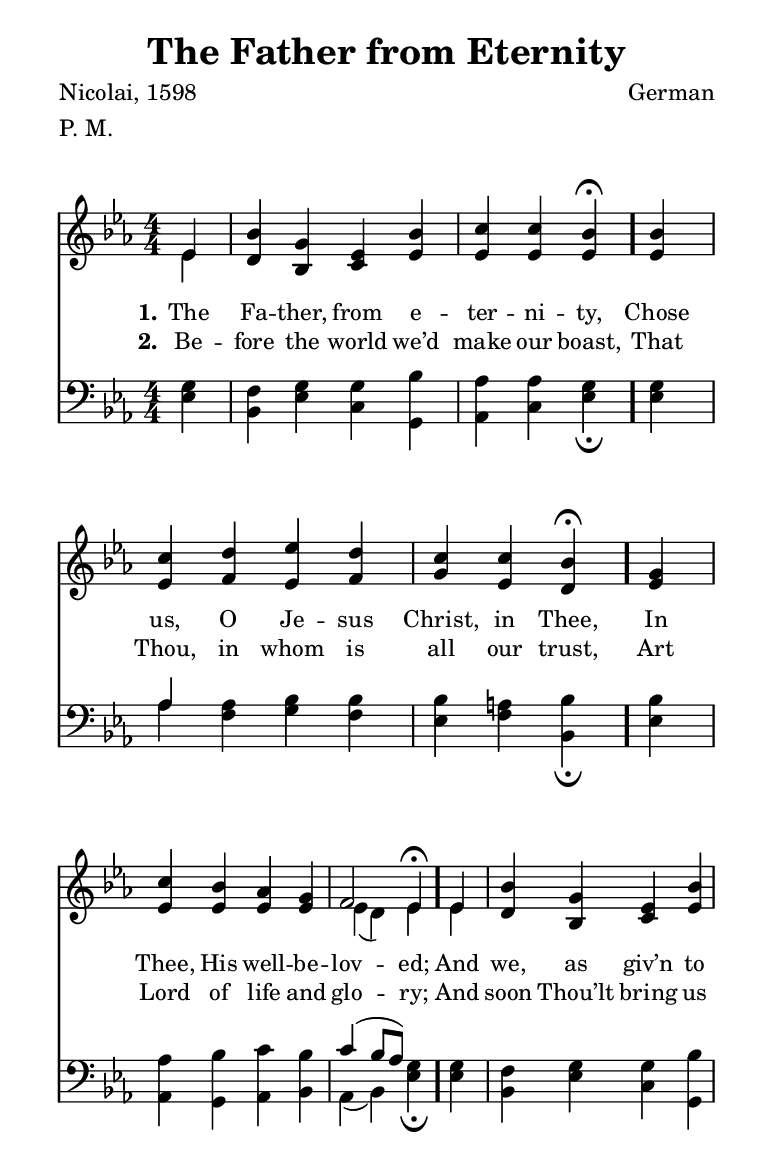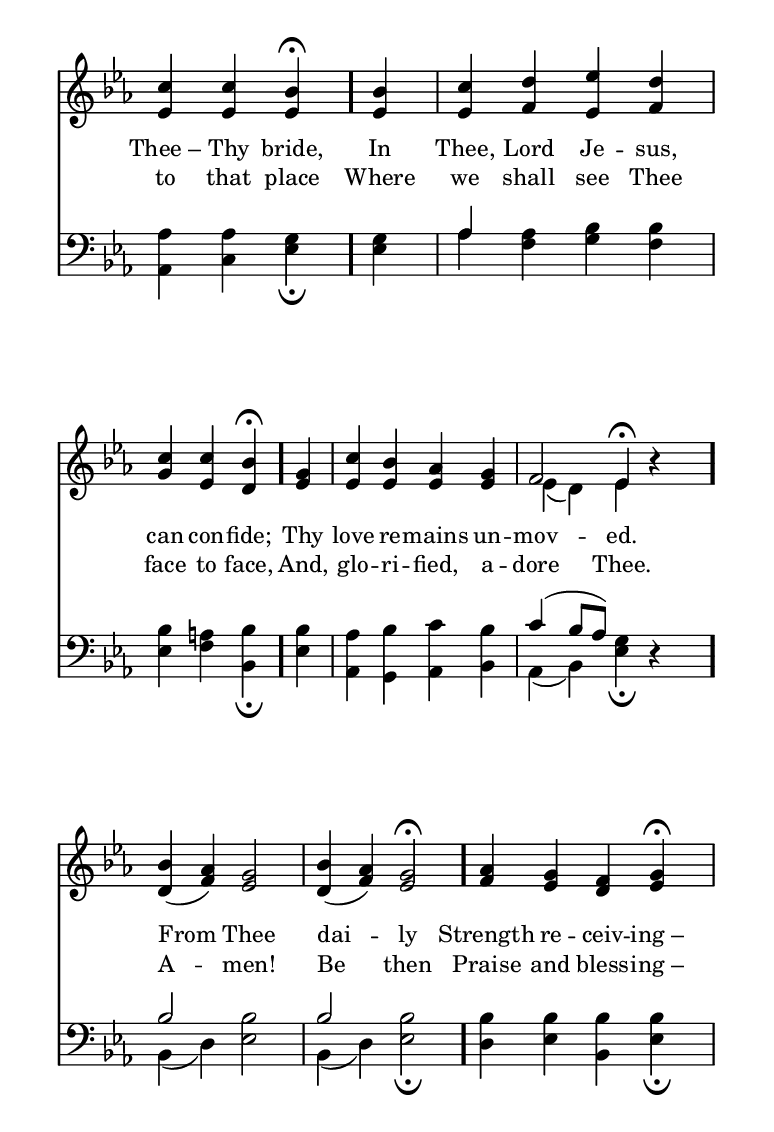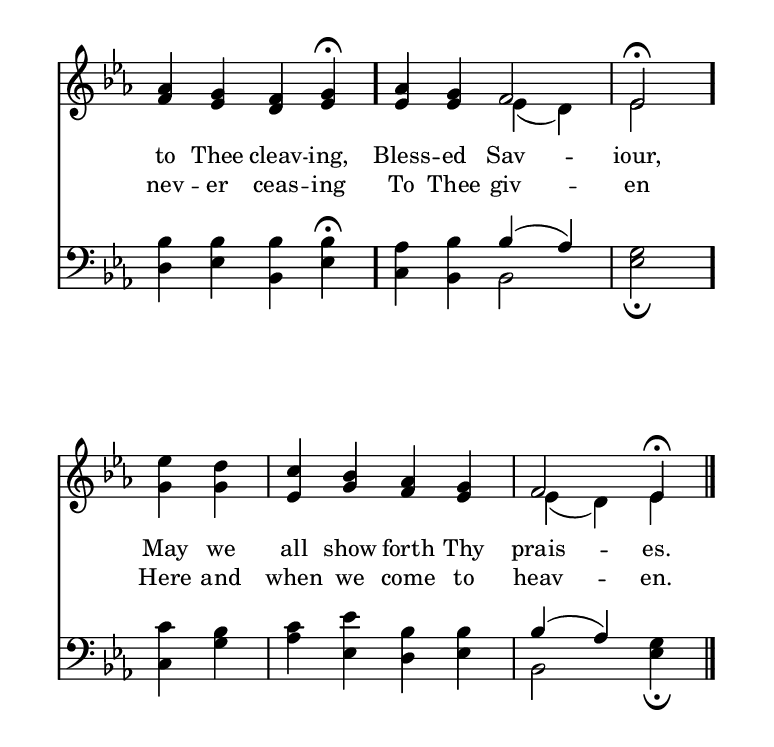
\include "common/global.ily"
\paper {
  \include "common/paper.ily"
}

\header{
  hymnnumber = "378"
  title = "The Father from Eternity"
  tunename = ""
  meter = "P. M."
  poet = "Nicolai, 1598"
  composer = "German"
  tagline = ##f
}

ta = { \tempo 4=80 }
tb = { \tempo 4=40 }

global = {
  \include "common/overrides.ily"
  \override Staff.TimeSignature.style = #'numbered
  \time 4/4
  \override Score.MetronomeMark.transparent = ##t % hide all fermata changes too
  \ta
  \key ees \major
  \partial 4
  \autoBeamOff
}

notesSoprano = {
\global
\relative c' {

  ees | bes' g ees bes' | c c \tb bes\fermata \ta
  bes4 | c d ees d | c c \tb bes\fermata \ta
  g4 | c bes aes g | f2 \tb ees4\fermata \ta
  ees | bes' g ees bes' | c c \tb bes\fermata \ta
  bes4 | c d ees d | c c \tb bes\fermata \ta
  g4 | c bes aes g | f2 \tb ees4\fermata \ta r4

  bes'4( aes) g2 | bes4( aes) \tb g2\fermata \ta |
  aes4 g f \tb g\fermata \ta | aes4 g f \tb g\fermata \ta
  aes4 g f2 | \tb ees\fermata \ta
  ees'4 d | c bes aes g | f2 \tb ees4\fermata \ta

  \bar "|."

}
}

notesAlto = {
\global
\relative e' {

  ees4 | d bes c ees | ees ees ees
  ees | ees f ees f | g ees d
  ees | ees ees ees ees | ees( d) ees
  ees4 | d bes c ees | ees ees ees
  ees | ees f ees f | g ees d
  ees | ees ees ees ees | ees( d) ees r4

  d4( f) ees2 | d4( f) ees2 |
  f4 ees d ees | f4 ees d ees |
  ees4 ees ees( d) | ees2
  g4 g | ees g f ees | ees( d) ees


}
}

notesTenor = {
\global
\relative a {

  g4 | f g g bes | aes aes g
  g4 | aes aes bes bes | bes a bes
  bes4 | aes bes c bes | c( bes8[ aes]) g4
  g4 | f g g bes | aes aes g
  g4 | aes aes bes bes | bes a bes
  bes4 | aes bes c bes | c( bes8[ aes]) g4 r4

  bes2 bes | bes bes |
  bes4 bes bes bes | bes bes bes bes |
  aes bes bes( aes) | g2
  c4 bes | c ees bes bes | bes( aes) g

}
}

notesBass = {
\global
\relative f {

  ees4 | bes ees c g | aes c ees_\fermata
  ees4 | aes f g f | ees f bes,_\fermata
  ees | aes, g aes bes | aes( bes) ees_\fermata
  ees4 | bes ees c g | aes c ees_\fermata
  ees4 | aes f g f | ees f bes,_\fermata
  ees | aes, g aes bes | aes( bes) ees_\fermata r4

  bes4( d) ees2 | bes4( d) ees2_\fermata |
  d4 ees bes ees_\fermata | d4 ees bes ees\fermata |
  c4 bes bes2 | ees_\fermata
  c4 g' | aes ees d ees | bes2 ees4_\fermata

}
}

wordsA = \lyricmode {
\set stanza = "1."

The Fa -- ther, from e -- ter -- ni -- ty, \bar "."
Chose us, O Je -- sus Christ, in Thee, \bar "."
In Thee, His well -- be -- lov -- ed; \bar "."
And we, as giv’n to Thee_– Thy bride, \bar "."
In Thee, Lord Je -- sus, can con -- fide; \bar "."
Thy love re -- mains un -- mov -- ed. \bar "."
From Thee dai -- ly \bar "."
Strength re -- ceiv -- ing_– to Thee cleav -- ing, \bar "."
Bless -- ed Sav -- iour, \bar "."
May we all show forth Thy prais -- es. \bar "."

}

wordsB = \lyricmode {
\set stanza = "2."

Be -- fore the world we’d make our boast,
That Thou, in whom is all our trust,
Art Lord of life and glo -- ry;
And soon Thou’lt bring us to that place
Where we shall see Thee face to face,
And, glo -- ri -- fied, a -- dore Thee.
A -- men! Be then
Praise and bless -- ing_– nev -- er ceas -- ing
To Thee giv -- en
Here and when we come to heav -- en.

}

\score {
  \context ChoirStaff <<
    \context Staff = upper <<
      \set Staff.autoBeaming = ##f
      \set ChoirStaff.systemStartDelimiter = #'SystemStartBar
      \set ChoirStaff.printPartCombineTexts = ##f
      \partcombine #'(2 . 9) \notesSoprano \notesAlto
      \context NullVoice = sopranos { \voiceOne << \notesSoprano >> }
      \context Lyrics = one \lyricsto sopranos \wordsA
      \context Lyrics = two \lyricsto sopranos \wordsB
    >>
    \context Staff = men <<
      \set Staff.autoBeaming = ##f
      \clef bass
      \set ChoirStaff.printPartCombineTexts = ##f
      \partcombine #'(2 . 9) \notesTenor \notesBass
    >>
  >>
  \layout {
    \include "common/layout.ily"
  }
  \midi{
    \include "common/midi.ily"
  }
}

\version "2.19.49"  % necessary for upgrading to future LilyPond versions.

% vi:set et ts=2 sw=2 ai nocindent syntax=lilypond:
